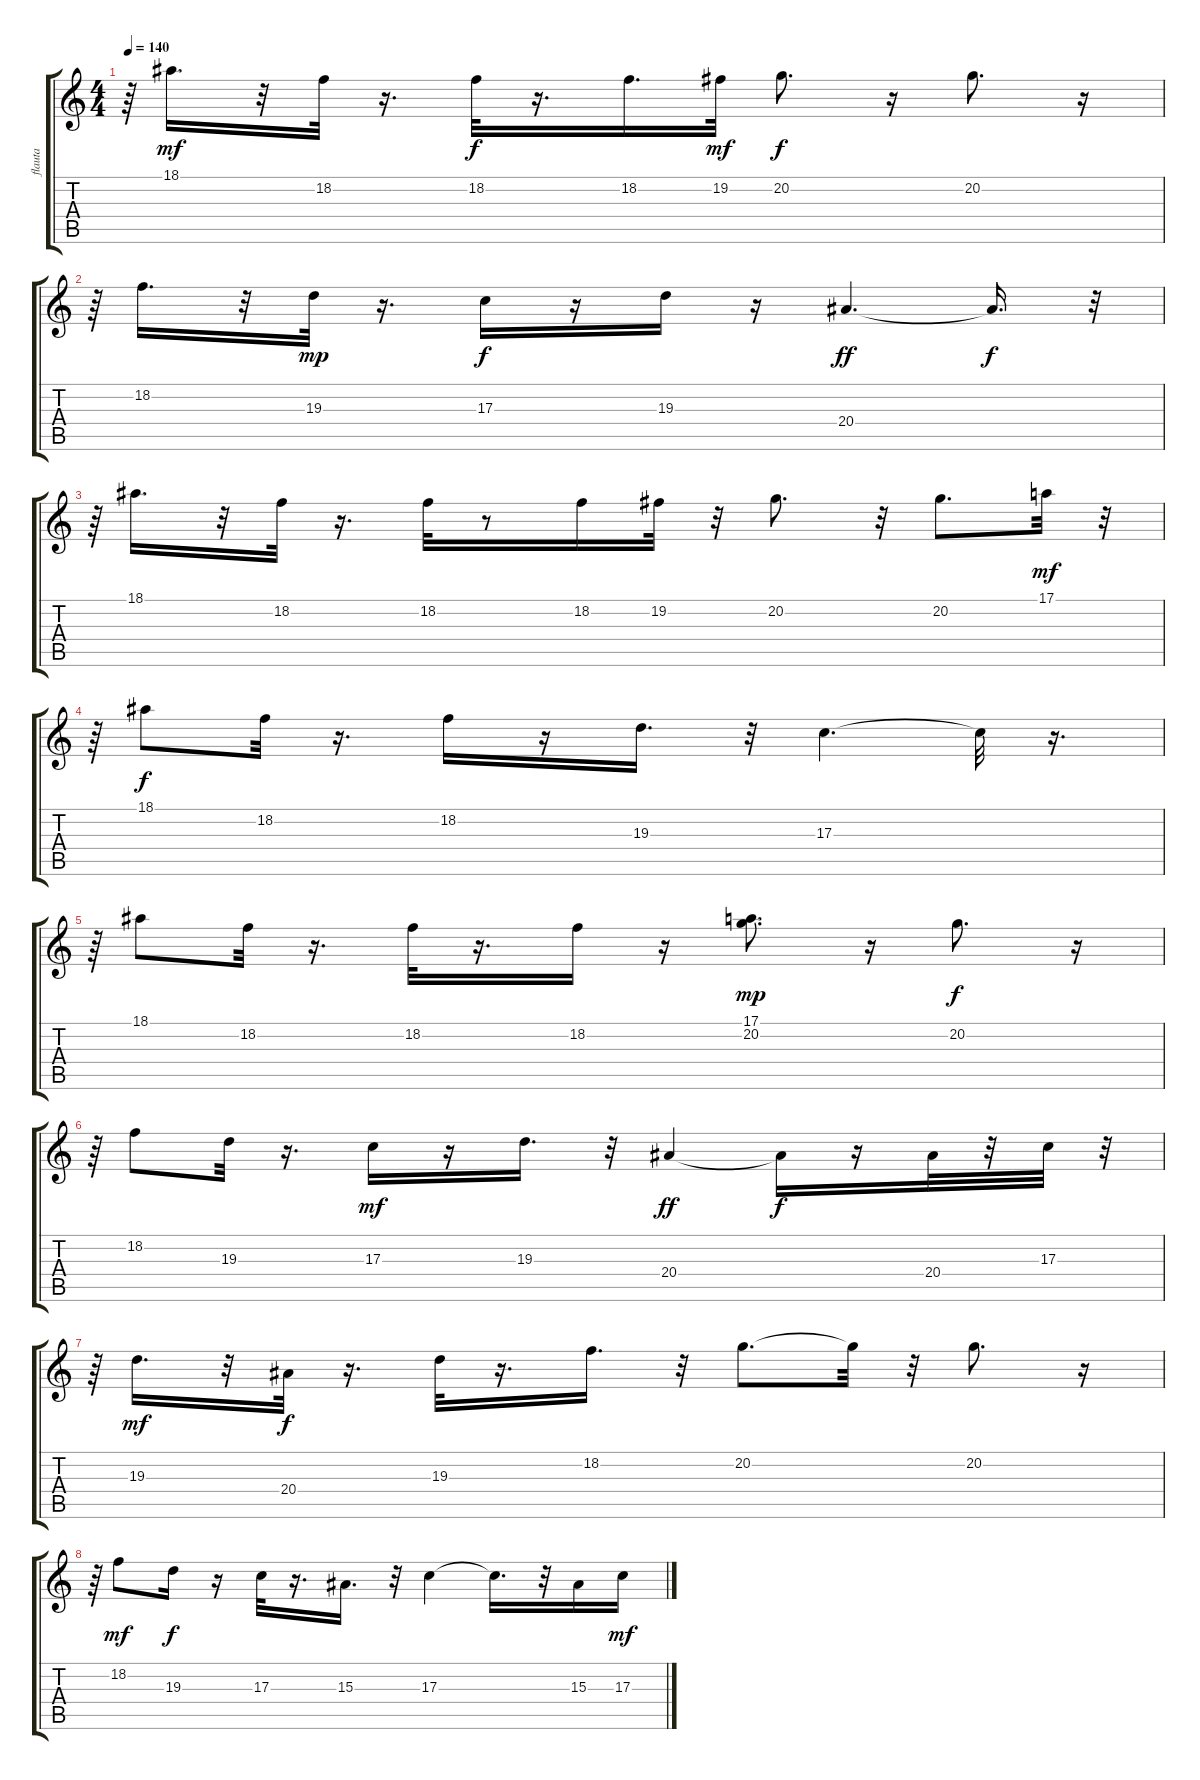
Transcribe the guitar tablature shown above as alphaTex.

\track ("flauta" "flauta") {instrument flute}
\staff {score tabs}
\tuning (E4 B3 G3 D3 A2 E2) {hide}
\ts (4 4)
\tempo 140
\clef g2
\ks c
r.64{dy f} 18.1.16{d dy mf} r.32 18.2.32 r.16{d} 18.2.32{dy f} r.16{d} 18.2.16{d} 19.2.32{dy mf} 20.2.8{d dy f} r.16 20.2.8{d} r.16 |
r.64 18.2.16{d} r.32 19.3.32{dy mp} r.16{d} 17.3.16{dy f} r.16 19.3.16 r.16 20.4.4{d dy ff} 20.4{t}.16{d dy f} r.32 |
r.64 18.1.16{d} r.32 18.2.32 r.16{d} 18.2.32 r.8 18.2.16 19.2.32 r.32 20.2.8{d} r.32 20.2.8{d} 17.1.32{dy mf} r.32 |
r.64 18.1.8{dy f} 18.2.32 r.16{d} 18.2.16 r.16 19.3.16{d} r.32 17.3.4{d} 17.3{t}.32 r.16{d} |
r.64 18.1.8 18.2.32 r.16{d} 18.2.32 r.16{d} 18.2.16 r.16 (17.1 20.2).8{d dy mp} r.16 20.2.8{d dy f} r.16 |
r.64 18.2.8 19.3.32 r.16{d} 17.3.16{dy mf} r.16 19.3.16{d} r.32 20.4.4{dy ff} 20.4{t}.16{dy f} r.16 20.4.32 r.32 17.3.32 r.32 |
r.64 19.3.16{d dy mf} r.32 20.4.32{dy f} r.16{d} 19.3.32 r.16{d} 18.2.16{d} r.32 20.2.8{d} 20.2{t}.32 r.32 20.2.8{d} r.16 |
r.64 18.2.8{dy mf} 19.3.16{dy f} r.16 17.3.32 r.16{d} 15.3.16{d} r.32 17.3.4 17.3{t}.16{d} r.32 15.3.16 17.3.16{dy mf}
